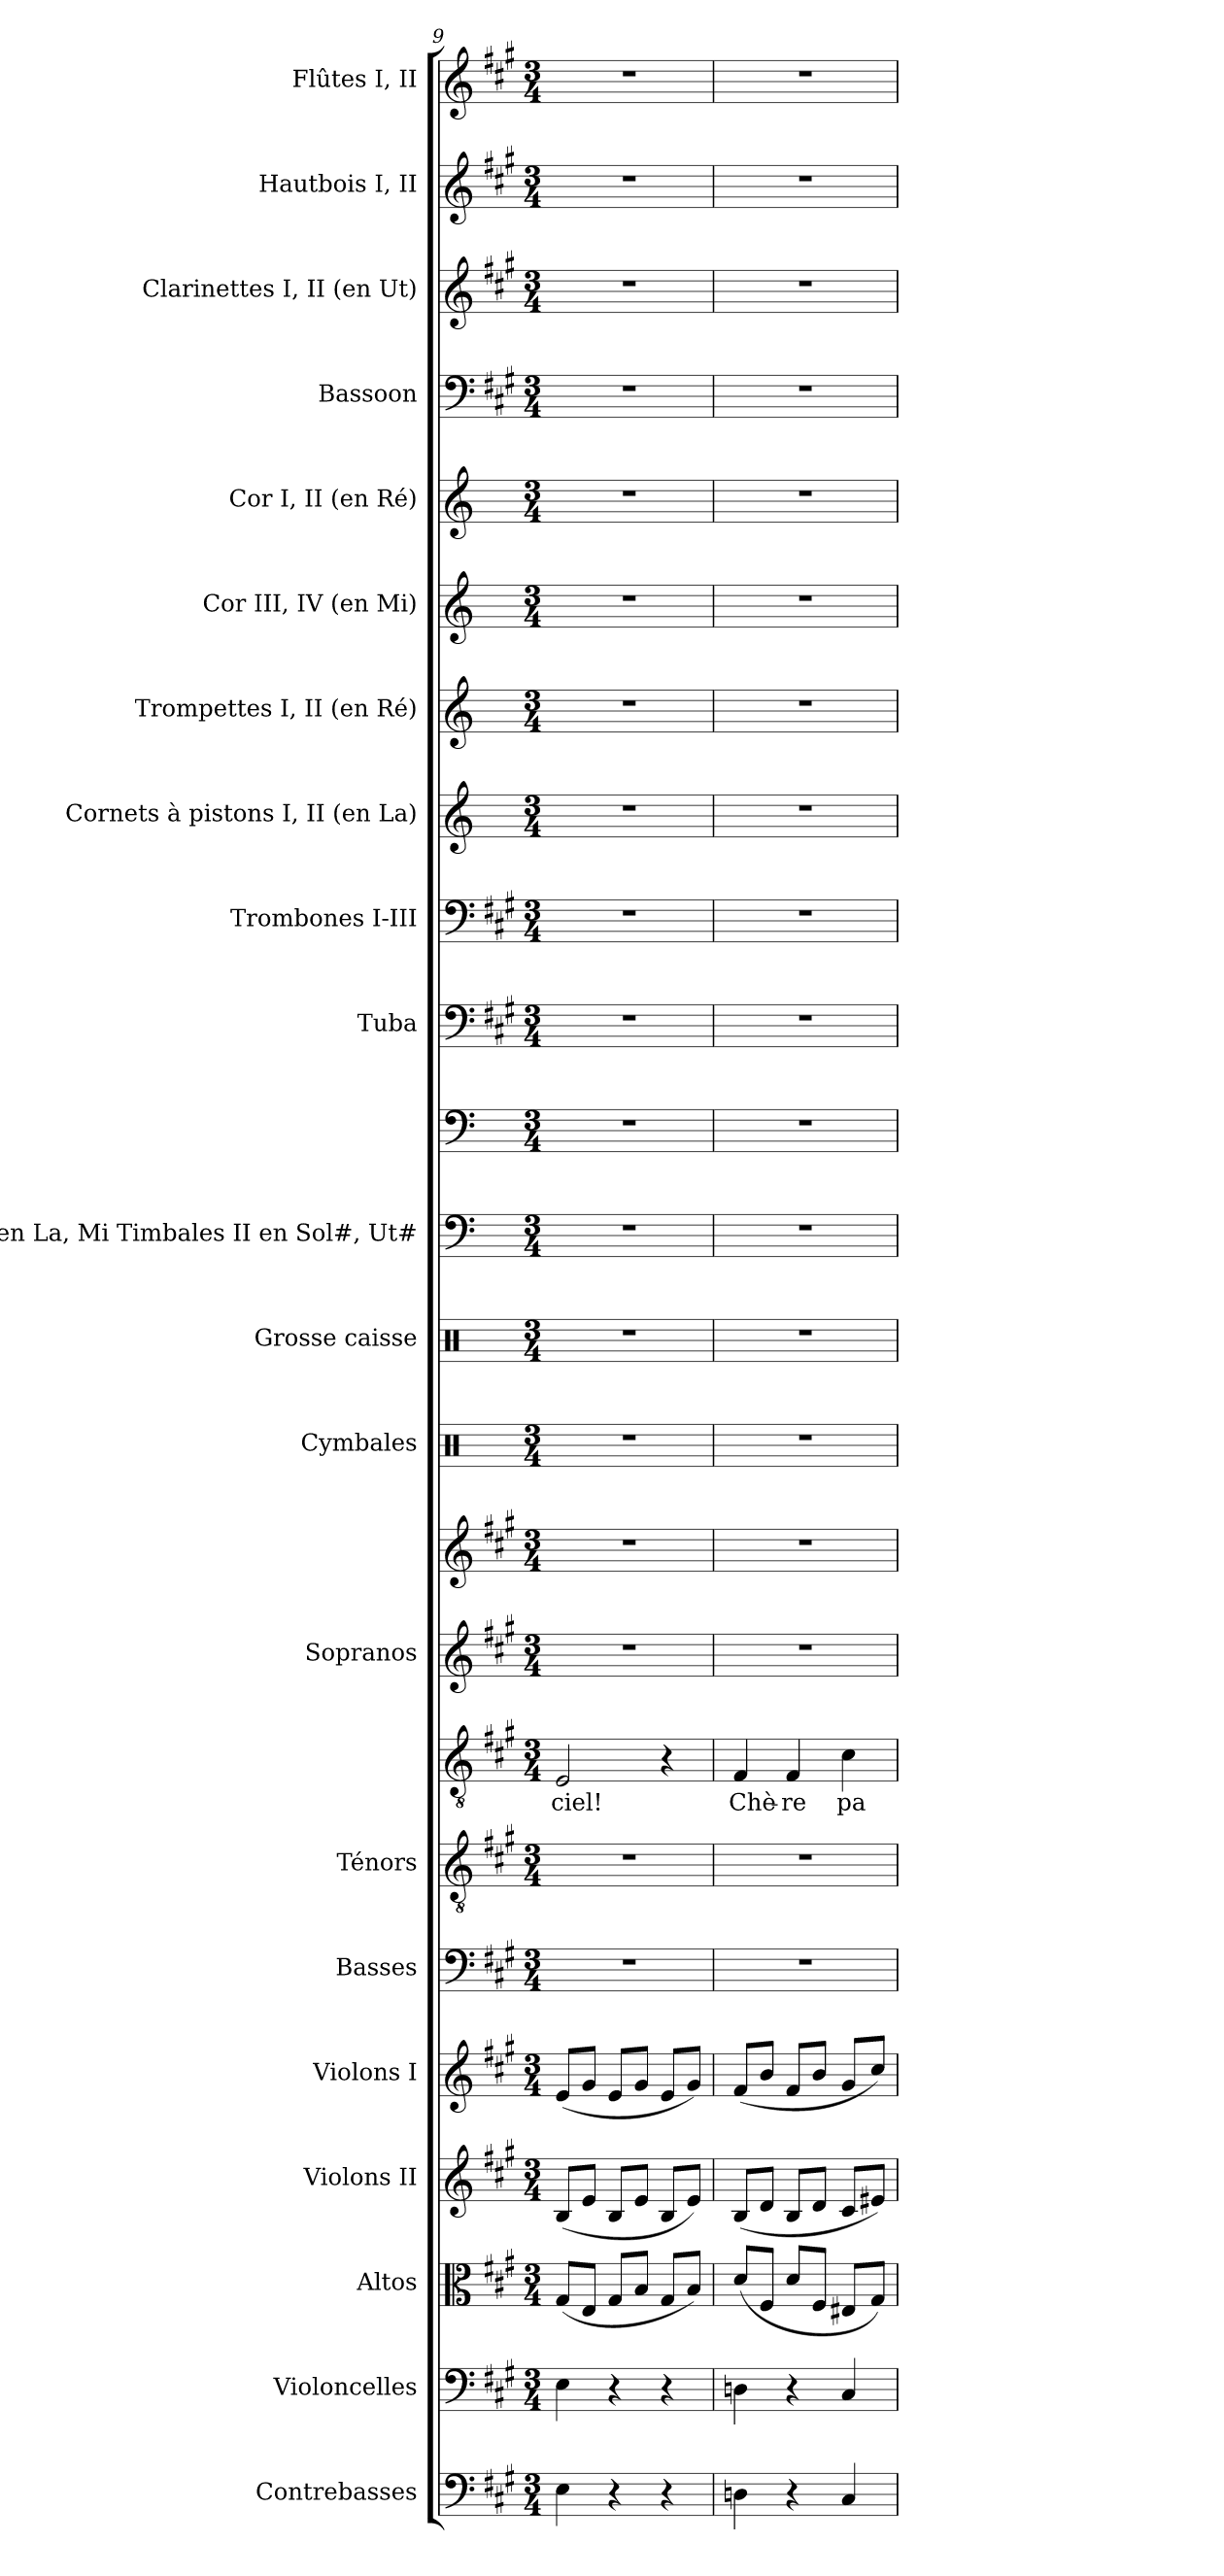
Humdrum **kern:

**kern	**kern	**kern	**kern	**kern	**kern	**kern	**kern	**text	**kern	**kern	**kern	**kern	**kern	**kern	**kern	**kern	**kern	**kern	**kern	**kern	**kern	**kern	**kern	**kern
*part21	*part20	*part19	*part18	*part17	*part16	*part15	*part15	*part15	*part14	*part14	*part13	*part12	*part11	*part11	*part10	*part9	*part8	*part7	*part6	*part5	*part4	*part3	*part2	*part1
*staff24	*staff23	*staff22	*staff21	*staff20	*staff19	*staff18	*staff17	*staff17	*staff16	*staff15	*staff14	*staff13	*staff12	*staff11	*staff10	*staff9	*staff8	*staff7	*staff6	*staff5	*staff4	*staff3	*staff2	*staff1
*I"Contrebasses	*I"Violoncelles	*I"Altos	*I"Violons II	*I"Violons I	*I"Basses	*I"Ténors	*	*	*I"Sopranos	*	*I"Cymbales	*I"Grosse caisse	*I"I en La, Mi  Timbales       II en Sol#, Ut#	*	*I"Tuba	*I"Trombones I-III	*I"Cornets à pistons I, II (en La)	*I"Trompettes I, II (en Ré)	*I"Cor III, IV (en Mi)	*I"Cor I, II (en Ré)	*I"Bassoon	*I"Clarinettes I, II (en Ut)	*I"Hautbois I, II	*I"Flûtes I, II
*I'Cb.	*I'Vlles	*I'Altos	*I'Vns II	*I'Vns I	*I'Basses	*I'Tén.	*	*	*I'Sopr.	*	*I'Cym.	*I'G. c.	*I'Timb.	*	*I'Tb.	*I'Trb.	*I'C.à p. (La)	*I'Tr. (Ré)	*I'Cor (Mi)	*I'Cor (Ré)	*	*I'Cl. (Ut)	*I'Hb.	*I'Fl.
*clefF4	*clefF4	*clefC3	*clefG2	*clefG2	*clefF4	*clefGv2	*clefGv2	*	*clefG2	*clefG2	*clefX	*clefX	*clefF4	*clefF4	*clefF4	*clefF4	*clefG2	*clefG2	*clefG2	*clefG2	*clefF4	*clefG2	*clefG2	*clefG2
*ITrd7c12	*	*	*	*	*	*ITrd7c12	*ITrd7c12	*	*	*	*	*	*	*	*	*	*ITrd2c3	*ITrd-1c-2	*ITrd5c8	*ITrd6c10	*	*	*	*
*k[f#c#g#]	*k[f#c#g#]	*k[f#c#g#]	*k[f#c#g#]	*k[f#c#g#]	*k[f#c#g#]	*k[f#c#g#]	*k[f#c#g#]	*	*k[f#c#g#]	*k[f#c#g#]	*k[]	*k[]	*k[]	*k[]	*k[f#c#g#]	*k[f#c#g#]	*k[f#c#g#]	*k[f#c#]	*k[f#c#g#d#]	*k[f#c#]	*k[f#c#g#]	*k[f#c#g#]	*k[f#c#g#]	*k[f#c#g#]
*A:	*A:	*A:	*A:	*A:	*A:	*A:	*A:	*	*A:	*A:	*C:	*C:	*C:	*C:	*A:	*A:	*A:	*D:	*E:	*D:	*A:	*A:	*A:	*A:
*M3/4	*M3/4	*M3/4	*M3/4	*M3/4	*M3/4	*M3/4	*M3/4	*	*M3/4	*M3/4	*M3/4	*M3/4	*M3/4	*M3/4	*M3/4	*M3/4	*M3/4	*M3/4	*M3/4	*M3/4	*M3/4	*M3/4	*M3/4	*M3/4
=9	=9	=9	=9	=9	=9	=9	=9	=9	=9	=9	=9	=9	=9	=9	=9	=9	=9	=9	=9	=9	=9	=9	=9	=9
!	!	!	!	!	!LO:N:vis=1	!LO:N:vis=1	!	!	!	!	!	!	!	!	!	!	!	!	!	!	!	!	!	!
!	!	!	!	!	!	!	!	!LO:LY:b:color=#000000	!LO:N:vis=1	!LO:N:vis=1	!LO:N:vis=1	!LO:N:vis=1	!LO:N:vis=1	!LO:N:vis=1	!LO:N:vis=1	!LO:N:vis=1	!LO:N:vis=1	!LO:N:vis=1	!LO:N:vis=1	!LO:N:vis=1	!LO:N:vis=1	!LO:N:vis=1	!LO:N:vis=1	!LO:N:vis=1
4EEi\	4Ei\	(8G#i/L	(8Bi/L	(8ei/L	2.r	2.r	2EEi/	ciel!	2.r	2.r	2.r	2.r	2.r	2.r	2.r	2.r	2.r	2.r	2.r	2.r	2.r	2.r	2.r	2.r
.	.	8Ei/J	8ei/J	8g#i/J	.	.	.	.	.	.	.	.	.	.	.	.	.	.	.	.	.	.	.	.
4r	4r	8G#i/L	8Bi/L	8ei/L	.	.	.	.	.	.	.	.	.	.	.	.	.	.	.	.	.	.	.	.
.	.	8Bi/J	8ei/J	8g#i/J	.	.	.	.	.	.	.	.	.	.	.	.	.	.	.	.	.	.	.	.
4r	4r	8G#i/L	8Bi/L	8ei/L	.	.	4r	.	.	.	.	.	.	.	.	.	.	.	.	.	.	.	.	.
.	.	8Bi/J)	8ei/J)	8g#i/J)	.	.	.	.	.	.	.	.	.	.	.	.	.	.	.	.	.	.	.	.
=10	=10	=10	=10	=10	=10	=10	=10	=10	=10	=10	=10	=10	=10	=10	=10	=10	=10	=10	=10	=10	=10	=10	=10	=10
!	!	!	!	!	!LO:N:vis=1	!LO:N:vis=1	!	!	!	!	!	!	!	!	!	!	!	!	!	!	!	!	!	!
!	!	!	!	!	!	!	!	!LO:LY:b:color=#000000	!LO:N:vis=1	!LO:N:vis=1	!LO:N:vis=1	!LO:N:vis=1	!LO:N:vis=1	!LO:N:vis=1	!LO:N:vis=1	!LO:N:vis=1	!LO:N:vis=1	!LO:N:vis=1	!LO:N:vis=1	!LO:N:vis=1	!LO:N:vis=1	!LO:N:vis=1	!LO:N:vis=1	!LO:N:vis=1
4DDni\	4Dni\	(8di/L	(8Bi/L	(8f#i/L	2.r	2.r	4FF#i/	Chè-	2.r	2.r	2.r	2.r	2.r	2.r	2.r	2.r	2.r	2.r	2.r	2.r	2.r	2.r	2.r	2.r
.	.	8F#i/J	8di/J	8bi/J	.	.	.	.	.	.	.	.	.	.	.	.	.	.	.	.	.	.	.	.
!	!	!	!	!	!	!	!	!LO:LY:b:color=#000000	!	!	!	!	!	!	!	!	!	!	!	!	!	!	!	!
4r	4r	8di/L	8Bi/L	8f#i/L	.	.	4FF#i/	-re	.	.	.	.	.	.	.	.	.	.	.	.	.	.	.	.
.	.	8F#i/J	8di/J	8bi/J	.	.	.	.	.	.	.	.	.	.	.	.	.	.	.	.	.	.	.	.
!	!	!	!	!	!	!	!	!LO:LY:b:color=#000000	!	!	!	!	!	!	!	!	!	!	!	!	!	!	!	!
4CC#i/	4C#i/	8E#Xi/L	8c#i/L	8g#i/L	.	.	4C#i\	pa-	.	.	.	.	.	.	.	.	.	.	.	.	.	.	.	.
.	.	8G#i/J)	8e#Xi/J)	8cc#i/J)	.	.	.	.	.	.	.	.	.	.	.	.	.	.	.	.	.	.	.	.
=	=	=	=	=	=	=	=	=	=	=	=	=	=	=	=	=	=	=	=	=	=	=	=	=
*-	*-	*-	*-	*-	*-	*-	*-	*-	*-	*-	*-	*-	*-	*-	*-	*-	*-	*-	*-	*-	*-	*-	*-	*-
